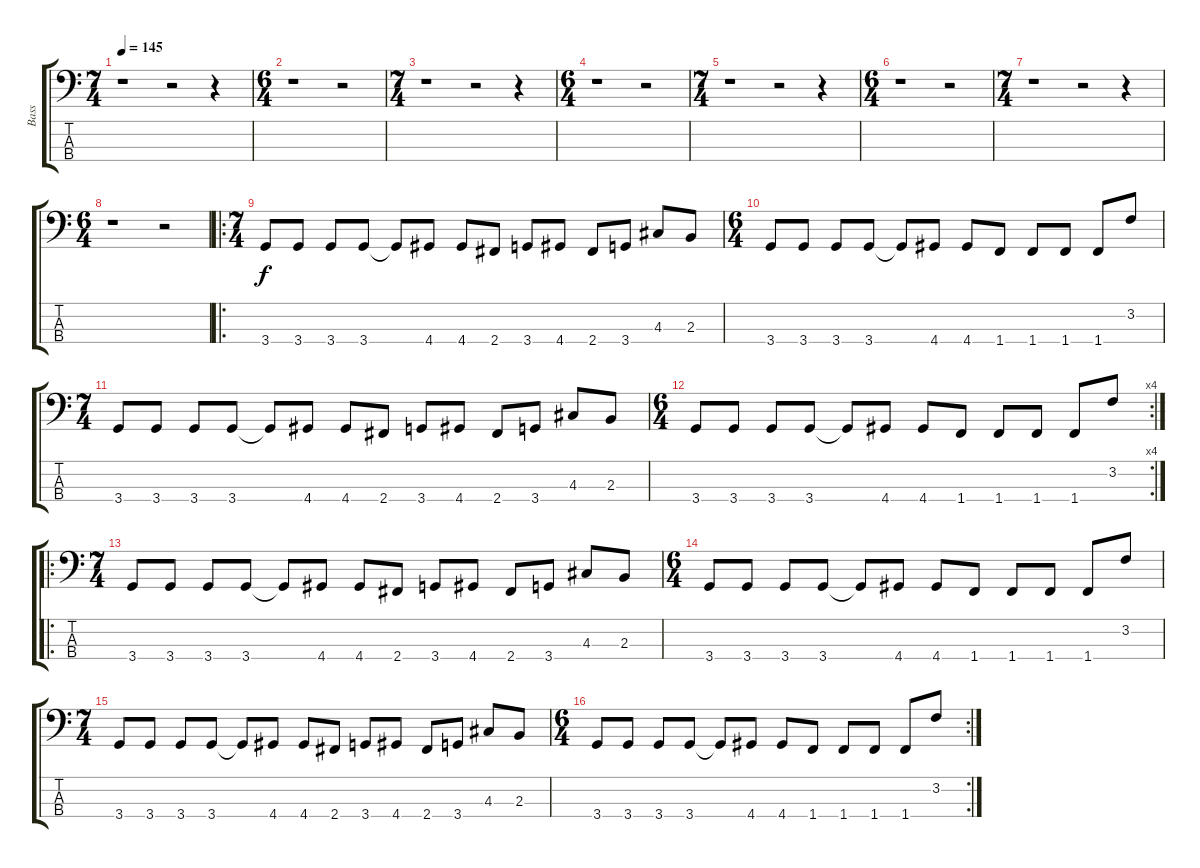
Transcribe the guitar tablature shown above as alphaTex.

\track ("Bass" "Bass") {instrument electricbasspick}
\staff {score tabs}
\tuning (G2 D2 A1 E1) {hide}
\ts (7 4)
\tempo 145
\clef f4
\ks c
r.1{dy f instrument electricbasspick} r.2 r.4 |
\ts (6 4)
r.1 r.2 |
\ts (7 4)
r.1 r.2 r.4 |
\ts (6 4)
r.1 r.2 |
\ts (7 4)
r.1 r.2 r.4 |
\ts (6 4)
r.1 r.2 |
\ts (7 4)
r.1 r.2 r.4 |
\ts (6 4)
r.1 r.2 |
\ro
\ts (7 4)
3.4.8 3.4.8 3.4.8 3.4.8 3.4{t}.8 4.4.8 4.4.8 2.4.8 3.4.8 4.4.8 2.4.8 3.4.8 4.3.8 2.3.8 |
\ts (6 4)
3.4.8 3.4.8 3.4.8 3.4.8 3.4{t}.8 4.4.8 4.4.8 1.4.8 1.4.8 1.4.8 1.4.8 3.2.8 |
\ts (7 4)
3.4.8 3.4.8 3.4.8 3.4.8 3.4{t}.8 4.4.8 4.4.8 2.4.8 3.4.8 4.4.8 2.4.8 3.4.8 4.3.8 2.3.8 |
\rc 4
\ts (6 4)
3.4.8 3.4.8 3.4.8 3.4.8 3.4{t}.8 4.4.8 4.4.8 1.4.8 1.4.8 1.4.8 1.4.8 3.2.8 |
\ro
\ts (7 4)
3.4.8 3.4.8 3.4.8 3.4.8 3.4{t}.8 4.4.8 4.4.8 2.4.8 3.4.8 4.4.8 2.4.8 3.4.8 4.3.8 2.3.8 |
\ts (6 4)
3.4.8 3.4.8 3.4.8 3.4.8 3.4{t}.8 4.4.8 4.4.8 1.4.8 1.4.8 1.4.8 1.4.8 3.2.8 |
\ts (7 4)
3.4.8 3.4.8 3.4.8 3.4.8 3.4{t}.8 4.4.8 4.4.8 2.4.8 3.4.8 4.4.8 2.4.8 3.4.8 4.3.8 2.3.8 |
\rc 2
\ts (6 4)
3.4.8 3.4.8 3.4.8 3.4.8 3.4{t}.8 4.4.8 4.4.8 1.4.8 1.4.8 1.4.8 1.4.8 3.2.8
